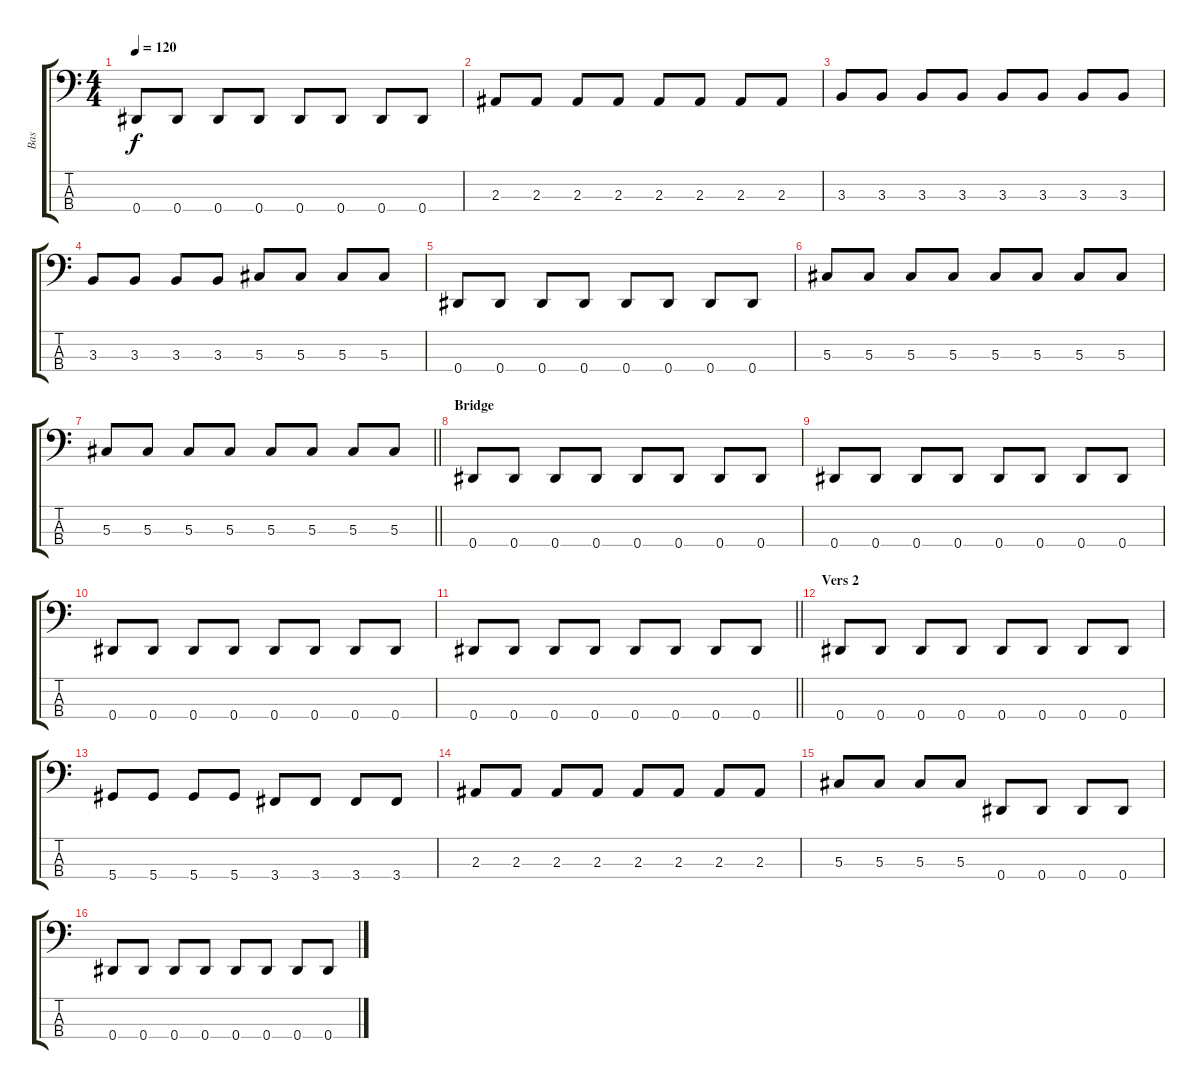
\track ("Bas" "Bas") {instrument electricbasspick}
\staff {score tabs}
\tuning (Gb2 Db2 Ab1 Eb1) {hide}
\ts (4 4)
\tempo 120
\clef f4
\ks c
0.4.8{dy f} 0.4.8 0.4.8 0.4.8 0.4.8 0.4.8 0.4.8 0.4.8 |
2.3.8 2.3.8 2.3.8 2.3.8 2.3.8 2.3.8 2.3.8 2.3.8 |
3.3.8 3.3.8 3.3.8 3.3.8 3.3.8 3.3.8 3.3.8 3.3.8 |
3.3.8 3.3.8 3.3.8 3.3.8 5.3.8 5.3.8 5.3.8 5.3.8 |
0.4.8 0.4.8 0.4.8 0.4.8 0.4.8 0.4.8 0.4.8 0.4.8 |
5.3.8 5.3.8 5.3.8 5.3.8 5.3.8 5.3.8 5.3.8 5.3.8 |
\barLineRight lightlight
5.3.8 5.3.8 5.3.8 5.3.8 5.3.8 5.3.8 5.3.8 5.3.8 |
\section ("" "Bridge")
0.4.8 0.4.8 0.4.8 0.4.8 0.4.8 0.4.8 0.4.8 0.4.8 |
0.4.8 0.4.8 0.4.8 0.4.8 0.4.8 0.4.8 0.4.8 0.4.8 |
0.4.8 0.4.8 0.4.8 0.4.8 0.4.8 0.4.8 0.4.8 0.4.8 |
\barLineRight lightlight
0.4.8 0.4.8 0.4.8 0.4.8 0.4.8 0.4.8 0.4.8 0.4.8 |
\section ("" "Vers 2")
0.4.8 0.4.8 0.4.8 0.4.8 0.4.8 0.4.8 0.4.8 0.4.8 |
5.4.8 5.4.8 5.4.8 5.4.8 3.4.8 3.4.8 3.4.8 3.4.8 |
2.3.8 2.3.8 2.3.8 2.3.8 2.3.8 2.3.8 2.3.8 2.3.8 |
5.3.8 5.3.8 5.3.8 5.3.8 0.4.8 0.4.8 0.4.8 0.4.8 |
0.4.8 0.4.8 0.4.8 0.4.8 0.4.8 0.4.8 0.4.8 0.4.8
